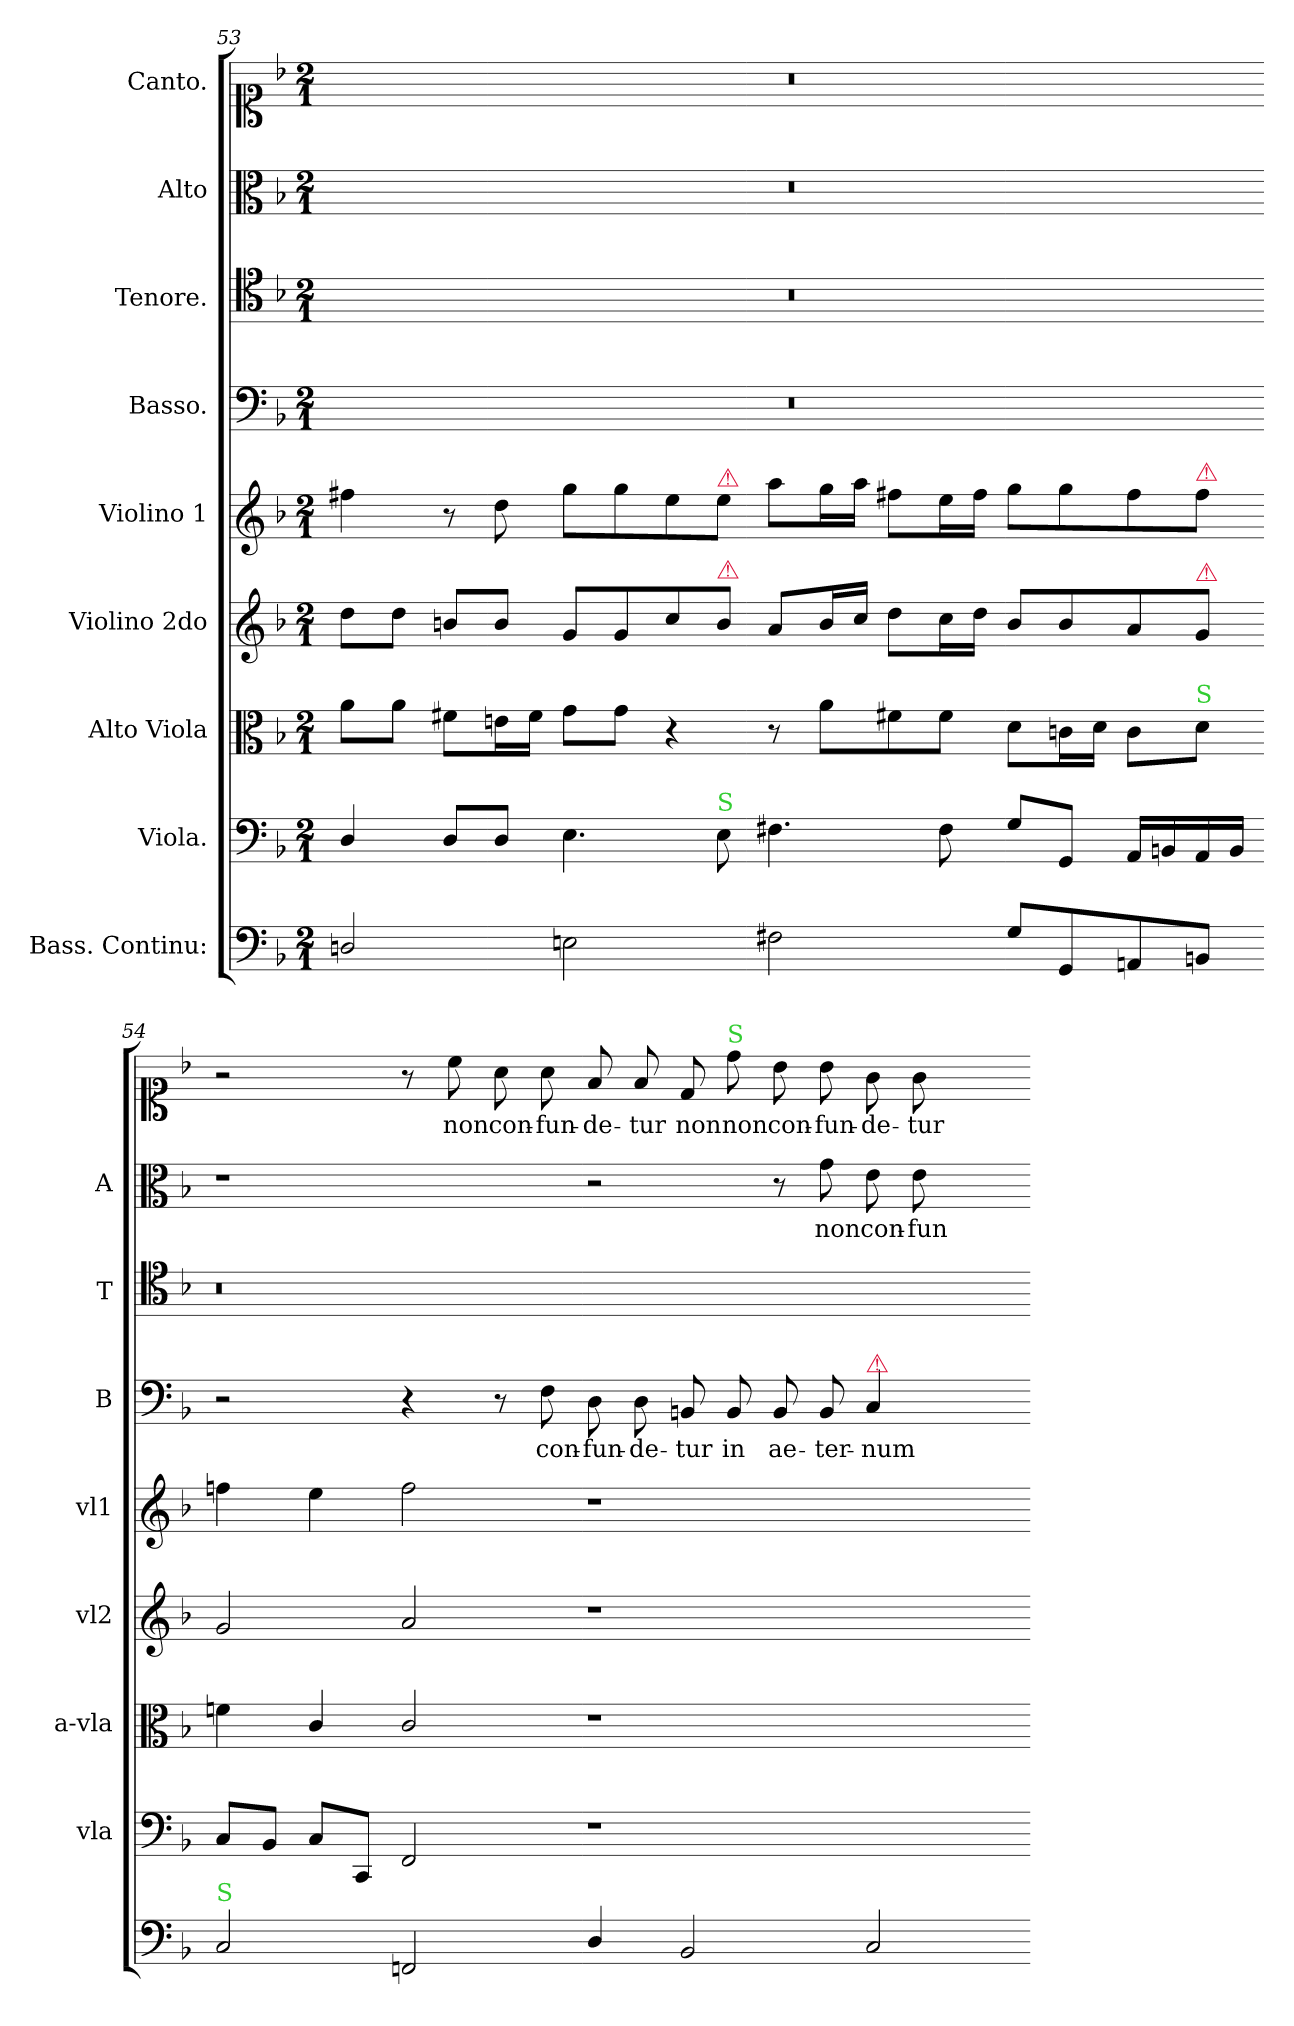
**kern	**kern	**kern	**kern	**kern	**kern	**text	**kern	**kern	**text	**kern	**text
*part9	*part8	*part7	*part6	*part5	*part4	*part4	*part3	*part2	*part2	*part1	*part1
*staff9	*staff8	*staff7	*staff6	*staff5	*staff4	*staff4	*staff3	*staff2	*staff2	*staff1	*staff1
*I"Bass. Continu:	*I"Viola.	*I"Alto Viola	*I"Violino 2do	*I"Violino 1	*I"Basso.	*	*I"Tenore.	*I"Alto	*	*I"Canto.	*
*	*I'vla	*I'a-vla	*I'vl2	*I'vl1	*I'B	*	*I'T	*I'A	*	*	*
*clefF4	*clefF4	*clefC3	*clefG2	*clefG2	*clefF4	*	*clefC4	*clefC3	*	*clefC1	*
*k[b-]	*k[b-]	*k[b-]	*k[b-]	*k[b-]	*k[b-]	*	*k[b-]	*k[b-]	*	*k[b-]	*
*M2/1	*M2/1	*M2/1	*M2/1	*M2/1	*M2/1	*	*M2/1	*M2/1	*	*M2/1	*
=53	=53	=53	=53	=53	=53	=53	=53	=53	=53	=53	=53
2Dn/	4D/	8a\L	8dd\L	4ff#X\	0r	.	0r	0r	.	0r	.
.	.	8a\J	8dd\J	.	.	.	.	.	.	.	.
.	8D/L	8f#X\L	8b/L	8r	.	.	.	.	.	.	.
.	8D/J	16en\L	8b/J	8dd\	.	.	.	.	.	.	.
.	.	16f#\JJ	.	.	.	.	.	.	.	.	.
2En\	4.E\	8g\L	8g/L	8gg\L	.	.	.	.	.	.	.
.	.	8g\J	8g/	8gg\	.	.	.	.	.	.	.
.	.	4r	8cc\	8ee\	.	.	.	.	.	.	.
!	!	!	!	!LO:TX:a:color=crimson:t=⚠	!	!	!	!	!	!	!
!	!	!	!LO:TX:a:color=crimson:t=⚠	!	!	!	!	!	!	!	!
!	!LO:TX:a:color=limegreen:t=S	!	!	!	!	!	!	!	!	!	!
.	8E\	.	8b\J	8ee\J	.	.	.	.	.	.	.
2F#X\	4.F#X\	8r	8a/L	8aa\L	.	.	.	.	.	.	.
.	.	8a\L	16b/L	16gg\L	.	.	.	.	.	.	.
.	.	.	16cc/JJ	16aa\JJ	.	.	.	.	.	.	.
.	.	8f#X\	8dd\L	8ff#X\L	.	.	.	.	.	.	.
.	8F#\	8f#\J	16cc\L	16ee\L	.	.	.	.	.	.	.
.	.	.	16dd\JJ	16ff#\JJ	.	.	.	.	.	.	.
8G\L	8G\L	8d\L	8b/L	8gg\L	.	.	.	.	.	.	.
8GG/	8GG/J	16cn\L	8b/	8gg\	.	.	.	.	.	.	.
.	.	16d\JJ	.	.	.	.	.	.	.	.	.
8AAn/	16AA/LL	8c\L	8a/	8ff#\	.	.	.	.	.	.	.
.	16BB/	.	.	.	.	.	.	.	.	.	.
!	!	!	!	!LO:TX:a:color=crimson:t=⚠	!	!	!	!	!	!	!
!	!	!	!LO:TX:a:color=crimson:t=⚠	!	!	!	!	!	!	!	!
!	!	!LO:TX:a:color=limegreen:t=S	!	!	!	!	!	!	!	!	!
8BB/J	16AA/	8d\J	8g/J	8ff#\J	.	.	.	.	.	.	.
.	16BB/JJ	.	.	.	.	.	.	.	.	.	.
=54-	=54-	=54-	=54-	=54-	=54-	=54-	=54-	=54-	=54-	=54-	=54-
!LO:TX:a:color=limegreen:t=S	!	!	!	!	!	!	!	!	!	!	!
2C/	8C/L	4fn\	2g/	4ffn\	2r	.	0r	1r	.	2r	.
.	8BB/J	.	.	.	.	.	.	.	.	.	.
.	8C/L	4c/	.	4ee\	.	.	.	.	.	.	.
.	8CC/J	.	.	.	.	.	.	.	.	.	.
2FFn/	2FF/	2c/	2a/	2ff\	4r	.	.	.	.	8r	.
.	.	.	.	.	.	.	.	.	.	8cc\	non
.	.	.	.	.	8r	.	.	.	.	8a\	con-
.	.	.	.	.	8F\	con-	.	.	.	8a\	-fun-
4D/	1r	1r	1r	1r	8D\	-fun-	.	2r	.	8f/	-de-
.	.	.	.	.	8D\	-de-	.	.	.	8f/	-tur
2BB/	.	.	.	.	8BB/	-tur	.	.	.	8d/	non
!	!	!	!	!	!	!	!	!	!	!LO:TX:a:color=limegreen:t=S	!
.	.	.	.	.	8BB/	in	.	.	.	8dd\	non
.	.	.	.	.	8BB/	ae-	.	8r	.	8b-\	con-
.	.	.	.	.	8BB/	-ter-	.	8g\	non	8b-\	-fun-
!	!	!	!	!	!LO:TX:a:color=crimson:t=⚠	!	!	!	!	!	!
2C/	.	.	.	.	4C/	-num	.	8e\	con-	8g\	-de-
.	.	.	.	.	.	.	.	8e\	-fun-	8g\	-tur
.	4ryy	4ryy	4ryy	4ryy	4ryy	.	4ryy	4ryy	.	4ryy	.
=-	=-	=-	=-	=-	=-	=-	=-	=-	=-	=-	=-
*-	*-	*-	*-	*-	*-	*-	*-	*-	*-	*-	*-
